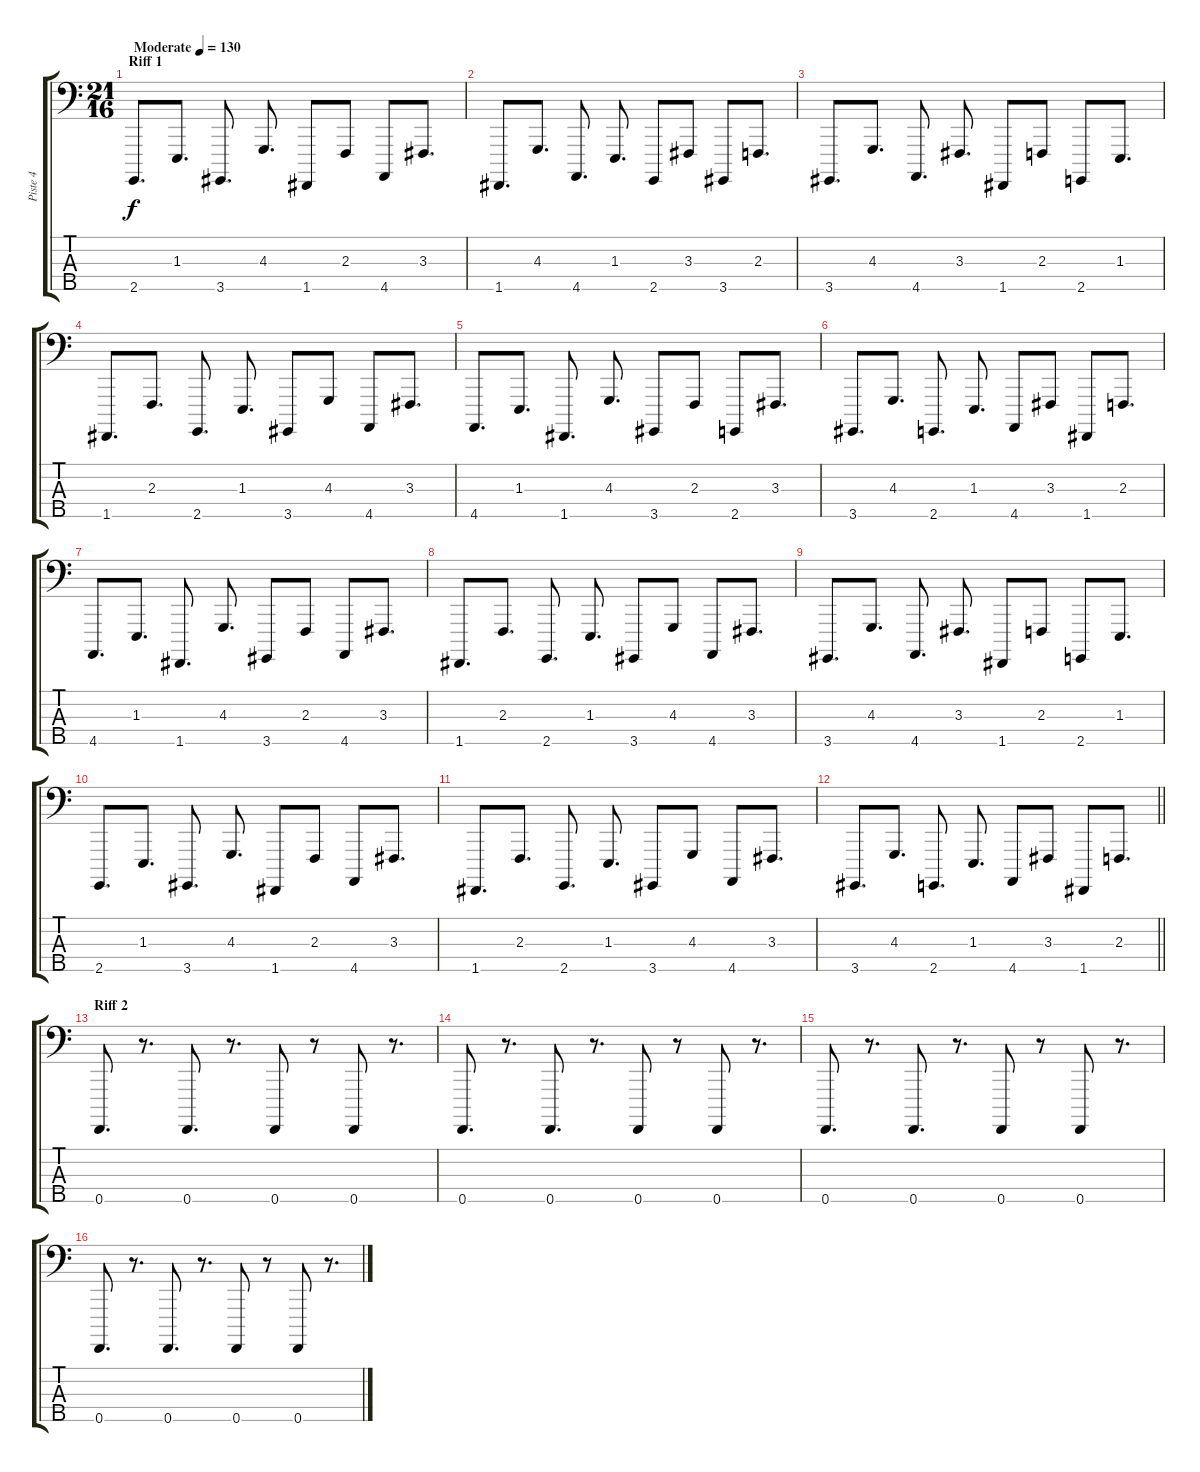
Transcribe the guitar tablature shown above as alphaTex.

\track ("Piste 4" "Piste 4") {instrument lead8bassandlead}
\staff {score tabs}
\tuning (Db2 Ab1 Eb1 Bb0 F0) {hide}
\ts (21 16)
\section ("" "Riff 1")
\tempo (130 "Moderate")
\clef f4
\ks c
2.5.8{d dy f instrument lead8bassandlead} 1.3.8{d} 3.5.8{d} 4.3.8{d} 1.5.8 2.3.8 4.5.8 3.3.8{d} |
1.5.8{d} 4.3.8{d} 4.5.8{d} 1.3.8{d} 2.5.8 3.3.8 3.5.8 2.3.8{d} |
3.5.8{d} 4.3.8{d} 4.5.8{d} 3.3.8{d} 1.5.8 2.3.8 2.5.8 1.3.8{d} |
1.5.8{d} 2.3.8{d} 2.5.8{d} 1.3.8{d} 3.5.8 4.3.8 4.5.8 3.3.8{d} |
4.5.8{d} 1.3.8{d} 1.5.8{d} 4.3.8{d} 3.5.8 2.3.8 2.5.8 3.3.8{d} |
3.5.8{d} 4.3.8{d} 2.5.8{d} 1.3.8{d} 4.5.8 3.3.8 1.5.8 2.3.8{d} |
4.5.8{d} 1.3.8{d} 1.5.8{d} 4.3.8{d} 3.5.8 2.3.8 4.5.8 3.3.8{d} |
1.5.8{d} 2.3.8{d} 2.5.8{d} 1.3.8{d} 3.5.8 4.3.8 4.5.8 3.3.8{d} |
3.5.8{d} 4.3.8{d} 4.5.8{d} 3.3.8{d} 1.5.8 2.3.8 2.5.8 1.3.8{d} |
2.5.8{d} 1.3.8{d} 3.5.8{d} 4.3.8{d} 1.5.8 2.3.8 4.5.8 3.3.8{d} |
1.5.8{d} 2.3.8{d} 2.5.8{d} 1.3.8{d} 3.5.8 4.3.8 4.5.8 3.3.8{d} |
\barLineRight lightlight
3.5.8{d} 4.3.8{d} 2.5.8{d} 1.3.8{d} 4.5.8 3.3.8 1.5.8 2.3.8{d} |
\section ("" "Riff 2")
0.5.8{d} r.8{d} 0.5.8{d} r.8{d} 0.5.8 r.8 0.5.8 r.8{d} |
0.5.8{d} r.8{d} 0.5.8{d} r.8{d} 0.5.8 r.8 0.5.8 r.8{d} |
0.5.8{d} r.8{d} 0.5.8{d} r.8{d} 0.5.8 r.8 0.5.8 r.8{d} |
0.5.8{d} r.8{d} 0.5.8{d} r.8{d} 0.5.8 r.8 0.5.8 r.8{d}
